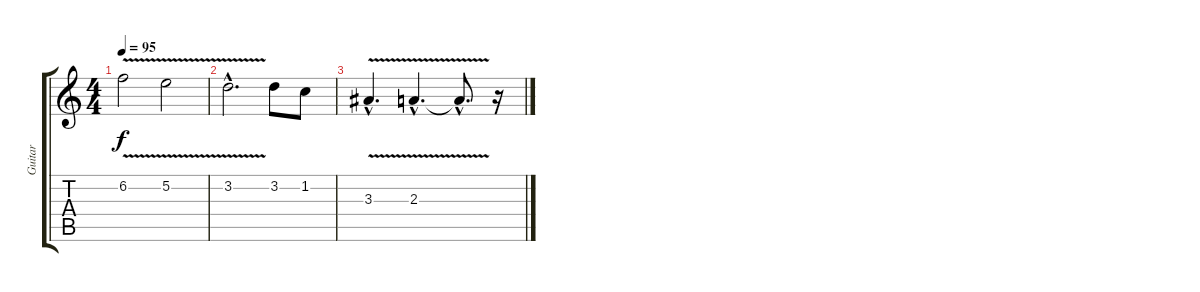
\track ("Guitar" "Guitar") {instrument distortionguitar}
\staff {score tabs}
\tuning (E4 B3 G3 D3 A2 E2) {hide}
\ts (4 4)
\tempo 95
\clef g2
\ks c
6.2{v}.2{dy f} 5.2{v}.2 |
3.2{v hac}.2{d} 3.2.8 1.2.8 |
3.3{v hac}.4{d} 2.3{v hac}.4{d} 2.3{hac t}.8{d} r.16
